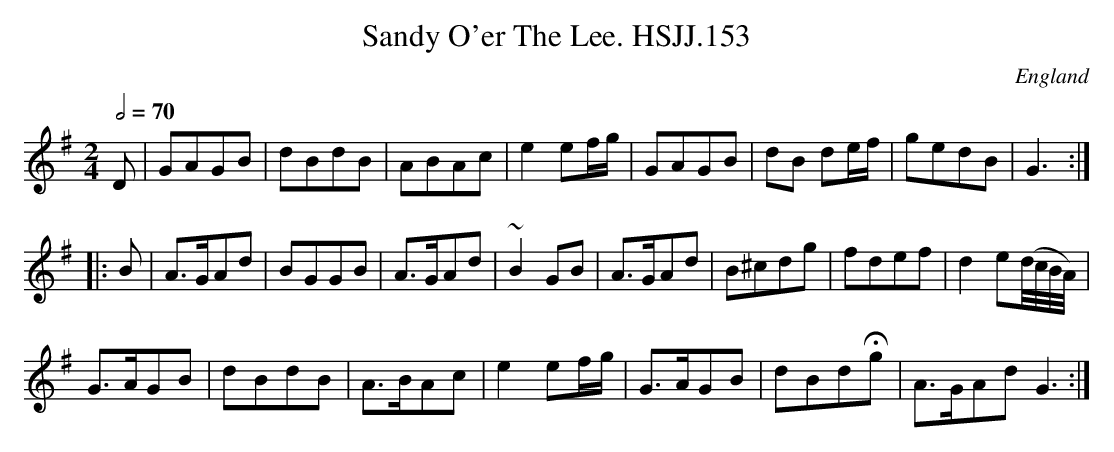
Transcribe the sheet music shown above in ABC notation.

X:1
T:Sandy O'er The Lee. HSJJ.153
M:2/4
L:1/8
Q:1/2=70
O:England
K:G
D|GAGB|dBdB|ABAc|e2ef/g/|GAGB|dB de/f/|gedB|G3:|
|:B|A>GAd|BGGB|A>GAd|~B2GB|A>GAd|B^cdg|fdef|d2e(d/4c/4B/4A/4)|
G>AGB|dBdB|A>BAc|e2ef/g/|G>AGB|dBdHg|A>GAdG3:|
